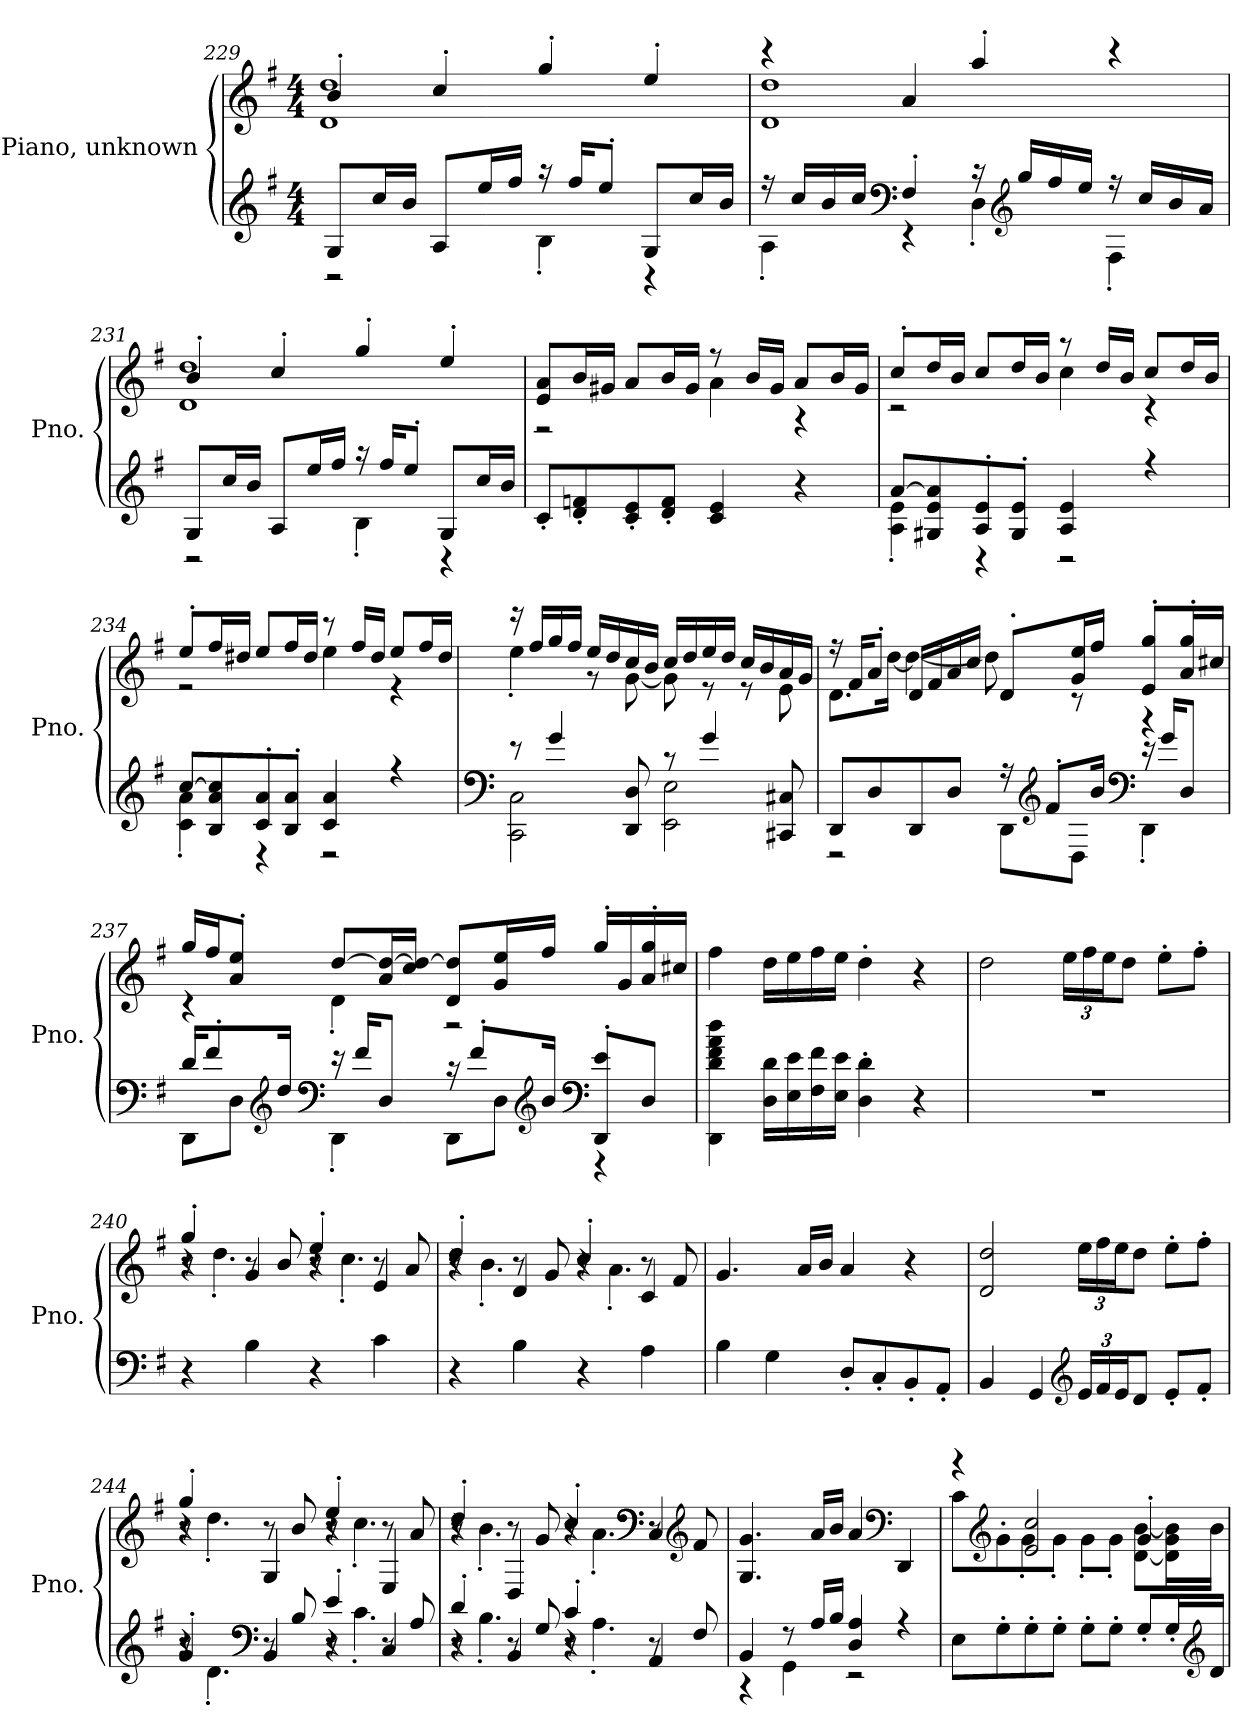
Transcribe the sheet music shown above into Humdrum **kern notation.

**kern	**kern
*part1	*part1
*staff2	*staff1
*I"Piano, unknown	*
*I'Pno.	*
*clefG2	*clefG2
*k[f#]	*k[f#]
*M4/4	*M4/4
=229	=229
*^	*^
8G/L	2r	4b'/	1d 1dd
16cc/L	.	.	.
16b/JJ	.	.	.
8A/L	.	4cc'/	.
16ee/L	.	.	.
16ff#/JJ	.	.	.
16r	4B'\	4gg'/	.
16ff#/KL	.	.	.
8ee'/J	.	.	.
8G/L	4r	4ee'/	.
16cc/L	.	.	.
16b/JJ	.	.	.
!!LO:LB:g=z	!!
=230	=230	=230	=230
16r	4A'\	4r	1d 1dd
16cc/LL	.	.	.
16b/	.	.	.
16cc/JJ	.	.	.
*clefF4	*	*	*
4F#'/	4r	4a/	.
16r	4D'\	4aa'/	.
*clefG2	*	*	*
16gg/LL	.	.	.
16ff#/	.	.	.
16ee/JJ	.	.	.
16r	4F#'\	4r	.
16cc/LL	.	.	.
16b/	.	.	.
16a/JJ	.	.	.
=231	=231	=231	=231
8G/L	2r	4b'/	1d 1dd
16cc/L	.	.	.
16b/JJ	.	.	.
8A/L	.	4cc'/	.
16ee/L	.	.	.
16ff#/JJ	.	.	.
16r	4B'\	4gg'/	.
16ff#/KL	.	.	.
8ee'/J	.	.	.
8G/L	4r	4ee'/	.
16cc/L	.	.	.
16b/JJ	.	.	.
*v	*v	*	*
=232	=232	=232
8c'/L	8e/ 8a/L	2r
8d/' 8fn/'	16b/L	.
.	16g#X/JJ	.
8c/' 8e/'	8a/L	.
8d/' 8f/'J	16b/L	.
.	16g#/JJ	.
4c/ 4e/	8r	4a\
.	16b/LL	.
.	16g#/JJ	.
4r	8a/L	4r
.	16b/L	.
.	16g#/JJ	.
!!LO:PB:g=z	!!
=233	=233	=233
*^	*	*
[8a/L	4A\' 4e\'	8cc'/L	2r
8G#X/ 8e/ 8a/]	.	16dd/L	.
.	.	16b/JJ	.
8A/' 8e/'	4r	8cc/L	.
8G#/' 8e/'J	.	16dd/L	.
.	.	16b/JJ	.
4A/ 4e/	2r	8r	4cc\
.	.	16dd/LL	.
.	.	16b/JJ	.
4r	.	8cc/L	4r
.	.	16dd/L	.
.	.	16b/JJ	.
=234	=234	=234	=234
[8cc/L	4c\' 4a\'	8ee'/L	2r
8B/ 8a/ 8cc/]	.	16ff#/L	.
.	.	16dd#X/JJ	.
8c/' 8a/'	4r	8ee/L	.
8B/' 8a/'J	.	16ff#/L	.
.	.	16dd#/JJ	.
4c/ 4a/	2r	8r	4ee\
.	.	16ff#/LL	.
.	.	16dd#/JJ	.
4r	.	8ee/L	4r
.	.	16ff#/L	.
.	.	16dd#/JJ	.
=235	=235	=235	=235
*clefF4	*	*	*
8r	2CC\ 2C\	16r	4ee'\
.	.	16ff#/LL	.
4g/	.	16gg/	.
.	.	16ff#/JJ	.
.	.	16ee/LL	8r
.	.	16dd/	.
8DD/ 8D/	.	16cc/	[8g\
.	.	16b/JJ	.
8r	2EE\ 2E\	16cc/LL	8g\]
.	.	16dd/	.
4g/	.	16ee/	8r
.	.	16dd/JJ	.
.	.	16cc/LL	8r
.	.	16b/	.
8CC#X/ 8C#X/	.	16a/	8e\
.	.	16g/JJ	.
!!LO:LB:g=z	!!
=236	=236	=236	=236
8DD/L	2r	16r	8.d\L
.	.	16f#/KL	.
8D/	.	8a'/J	.
.	.	.	[16dd\Jk
8DD/	.	16d/LL	4dd\_
.	.	16f#/	.
8D/J	.	16a/	.
.	.	16cc/JJ	.
16r	8DD\L	8d'/L	8dd\]
*clefG2	*	*	*
8f#'/L	.	.	.
.	8D\J	16g/ 16ee/L	8r
16b/Jk	.	16ff#/JJ	.
*clefF4	*	*	*
16r	4DD'\	8e/' 8gg/'L	4r
16g/KL	.	.	.
8D/J	.	16a/' 16gg/'L	.
.	.	16cc#X/JJ	.
!!LO:LB:g=z	!!
=237	=237	=237	=237
16d/KL	8DD\L	16gg/LL	4r
8f#'/	.	16ff#/J	.
.	8D\J	8a/' 8ee/'J	.
*clefG2	*	*	*
16dd/Jk	.	.	.
*clefF4	*	*	*
16r	4DD'\	[8dd/L	4d'\
16f#/KL	.	.	.
8D/J	.	16a/ 16dd/_L	.
.	.	16cc/ 16dd/_JJ	.
16r	8DD\L	8d/ 8dd/]L	2r
8f#'/L	.	.	.
.	8D\J	16g/ 16ee/L	.
*clefG2	*	*	*
16b/Jk	.	16ff#/JJ	.
*clefF4	*	*	*
8DD/' 8e/'L	4r	16gg'/LL	.
.	.	16g/	.
8D/J	.	16a/' 16gg/'	.
.	.	16cc#X/JJ	.
*v	*v	*	*
*	*v	*v
=238	=238
4DD\ 4d\ 4f#\ 4a\ 4dd\	4ff#\
16D\ 16d\LL	16dd\LL
16E\ 16e\	16ee\
16F#\ 16f#\	16ff#\
16E\ 16e\JJ	16ee\JJ
4D\' 4d\'	4dd'\
4r	4r
=239	=239
1r	2dd\
*	*Xbrackettup
.	24ee\LL
.	24ff#\
.	24ee\J
.	8dd\J
.	8ee'\L
.	8ff#'\J
!!LO:LB:g=z
=240	=240
*	*^
*	*	*^
4r	4gg'/	8r	4r
.	.	4.dd'\	.
4B\	8r	.	4g/
.	8b/	.	.
4r	4ee'/	8r	4r
.	.	4.cc'\	.
4c\	8r	.	4e/
.	8a/	.	.
=241	=241	=241	=241
4r	4dd'/	8r	4r
.	.	4.b'\	.
4B\	8r	.	4d/
.	8g/	.	.
4r	4cc'/	8r	4r
.	.	4.a'\	.
4A\	8r	.	4c/
.	8f#/	.	.
*	*v	*v	*v
=242	=242
4B\	4.g/
4G\	.
.	16a/LL
.	16b/JJ
8D'/L	4a/
8C'/	.
8BB'/	4r
8AA'/J	.
=243	=243
4BB/	2d/ 2dd/
4GG/	.
*clefG2	*
*Xbrackettup	*
24e/LL	24ee\LL
24f#/	24ff#\
24e/J	24ee\J
8d/J	8dd\J
8e'/L	8ee'\L
8f#'/J	8ff#'\J
!!LO:LB:g=z
=244	=244
*^	*^
*	*^	*	*^
4g'/	8r	4r	4gg'/	8r	4r
.	4.d'\	.	.	4.dd'\	.
*clefF4	*	*	*	*	*
8r	.	4BB/	8r	.	4G/
8B/	.	.	8b/	.	.
4e'/	8r	4r	4ee'/	8r	4r
.	4.c'\	.	.	4.cc'\	.
8r	.	4C/	8r	.	4E/
8A/	.	.	8a/	.	.
=245	=245	=245	=245	=245	=245
4d'/	8r	4r	4dd'/	8r	4r
.	4.B'\	.	.	4.b'\	.
8r	.	4BB/	8r	.	4D/
8G/	.	.	8g/	.	.
4c'/	8r	4r	4cc'/	8r	4r
.	4.A'\	.	.	4.a'\	.
*	*	*	*clefF4	*	*
8r	.	4AA/	8r	.	4C/
*	*	*	*clefG2	*	*
8F#/	.	.	8f#/	.	.
*	*v	*v	*	*	*
*	*	*v	*v	*v
=246	=246	=246
4BB/	4r	4.G/ 4.g/
8r	4GG\	.
16A/LL	.	16a/LL
16B/JJ	.	16b/JJ
4D/ 4A/	2r	4a/
*	*	*clefF4
4r	.	4DD/
*v	*v	*
!!LO:LB:g=z
=247	=247
*	*^
8E\L	4r	8c\L
*	*clefG2	*
8G'\	.	8g'\
8G'\	2e/ 2cc/	8g'\
8G'\J	.	8g'\J
8G'\L	.	8g'\L
8G'\J	.	8g'\J
8G'/L	4g'/	[8d\ [8b\L
16G'/L	.	16d\] 16g\ 16b\]L
*clefG2	*	*
16d/JJ	.	16b\JJ
*	*v	*v
=	=
*-	*-
